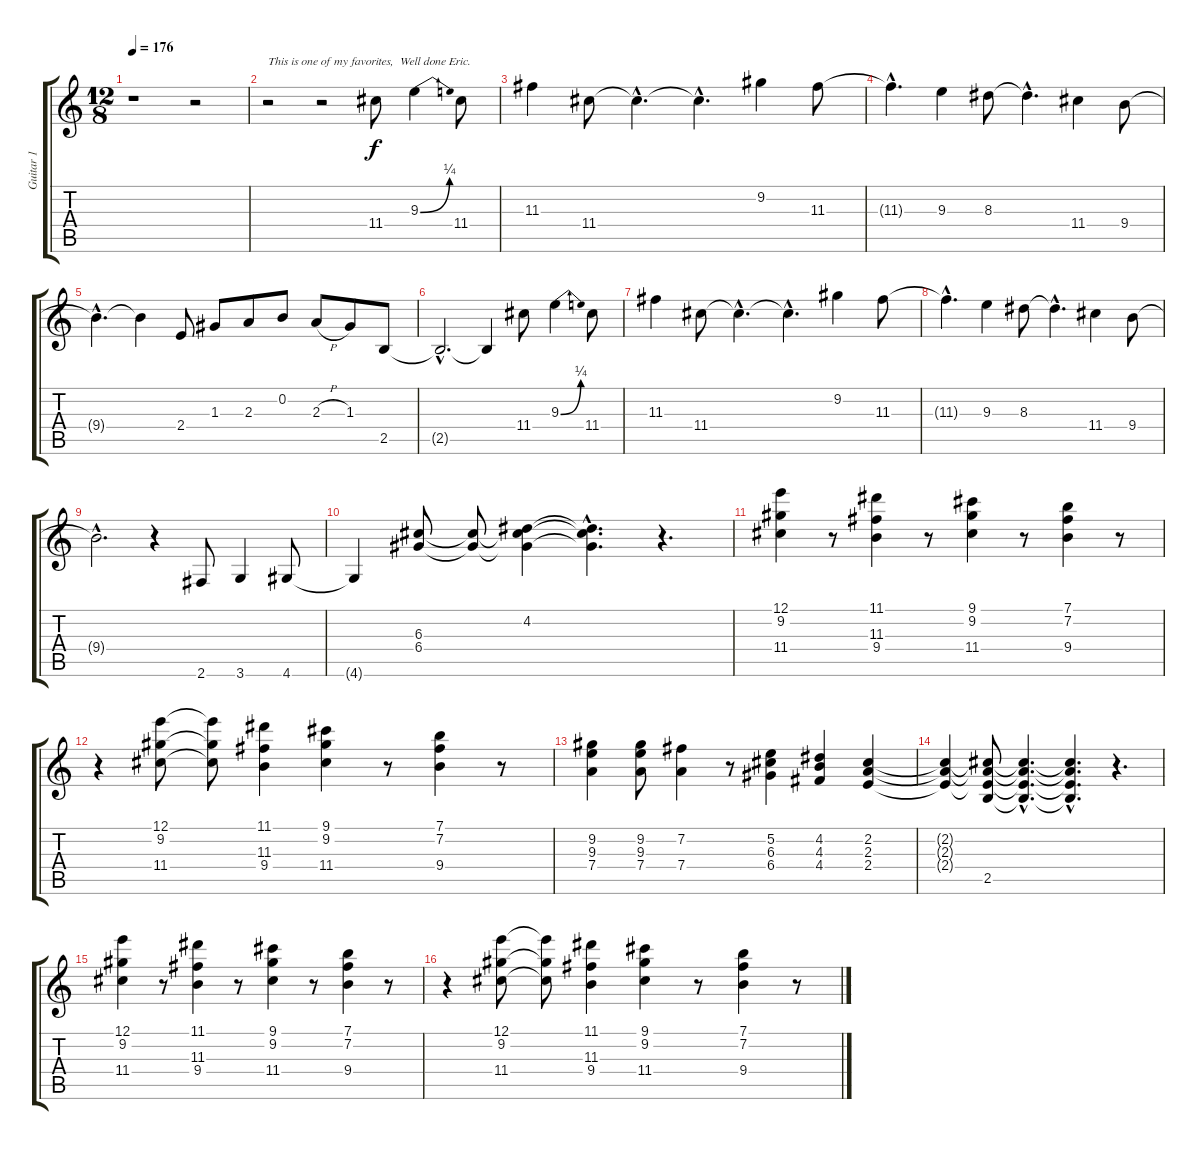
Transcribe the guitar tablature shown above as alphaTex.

\track ("Guitar 1 " "Guitar 1 ") {instrument acousticguitarsteel}
\staff {score tabs}
\tuning (E4 B3 G3 D3 A2 E2) {hide}
\ts (12 8)
\tempo 176
\clef g2
\ks c
r.1{dy f instrument acousticguitarsteel} r.2 |
r.2{txt "This is one of my favorites,  Well done Eric."} r.2 11.4.8 9.3{be (bend 0 0 60 1)}.4 11.4.8 |
11.3.4 11.4.8 11.4{hac t}.4{d} 11.4{hac t}.4{d} 9.2.4 11.3.8 |
11.3{hac t}.4{d} 9.3.4 8.3.8 8.3{hac t}.4{d} 11.4.4 9.4.8 |
9.4{hac t}.4{d} 9.4{t}.4 2.4.8 1.3.8 2.3.8 0.2.8 2.3{h}.8 1.3.8 2.5.8 |
2.5{hac t}.2{d} 2.5{t}.4 11.4.8 9.3{be (bend 0 0 60 1)}.4 11.4.8 |
11.3.4 11.4.8 11.4{hac t}.4{d} 11.4{hac t}.4{d} 9.2.4 11.3.8 |
11.3{hac t}.4{d} 9.3.4 8.3.8 8.3{hac t}.4{d} 11.4.4 9.4.8 |
9.4{hac t}.2{d} r.4 2.6.8 3.6.4 4.6.8 |
4.6{t}.4 (6.3 6.4).8 (6.3{t} 6.4{t}).8 (4.2 6.3{t} 6.4{t}).4 (4.2{hac t} 6.3{hac t} 6.4{hac t}).4{d} r.4{d} |
(12.1 9.2 11.4).4 r.8 (11.1 11.3 9.4).4 r.8 (9.1 9.2 11.4).4 r.8 (7.1 7.2 9.4).4 r.8 |
r.4 (12.1 9.2 11.4).8 (12.1{t} 9.2{t} 11.4{t}).8 (11.1 11.3 9.4).4 (9.1 9.2 11.4).4 r.8 (7.1 7.2 9.4).4 r.8 |
(9.2 9.3 7.4).4 (9.2 9.3 7.4).8 (7.2 7.4).4 r.8 (5.2 6.3 6.4).4 (4.2 4.3 4.4).4 (2.2 2.3 2.4).4 |
(2.2{t} 2.3{t} 2.4{t}).4 (2.2{t} 2.3{t} 2.4{t} 2.5).8 (2.2{hac t} 2.3{hac t} 2.4{hac t} 2.5{hac t}).4{d} (2.2{hac t} 2.3{hac t} 2.4{hac t} 2.5{hac t}).4{d} r.4{d} |
(12.1 9.2 11.4).4 r.8 (11.1 11.3 9.4).4 r.8 (9.1 9.2 11.4).4 r.8 (7.1 7.2 9.4).4 r.8 |
r.4 (12.1 9.2 11.4).8 (12.1{t} 9.2{t} 11.4{t}).8 (11.1 11.3 9.4).4 (9.1 9.2 11.4).4 r.8 (7.1 7.2 9.4).4 r.8
